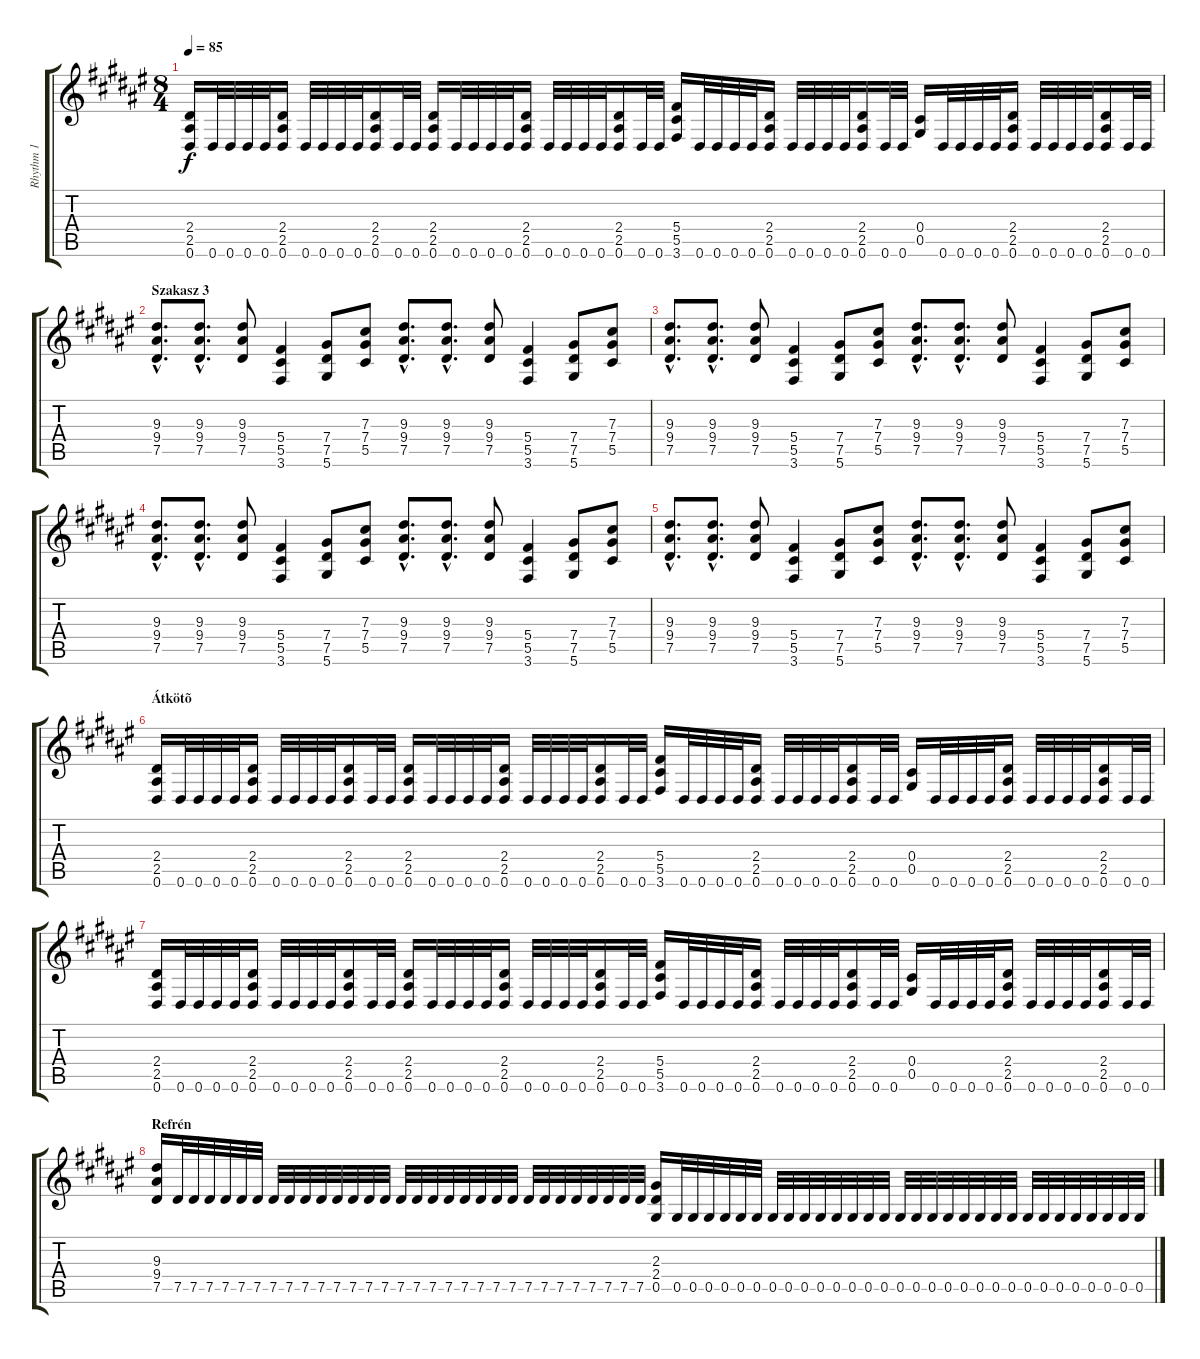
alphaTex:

\track ("Rhythm 1" "Rhythm 1") {instrument overdrivenguitar}
\staff {score tabs}
\tuning (Eb4 Bb3 Gb3 Db3 Ab2 Eb2) {hide}
\ts (8 4)
\tempo 85
\clef g2
\ks d#minor
(2.4 2.5 0.6).16{dy f} 0.6.32 0.6.32 0.6.32 0.6.32 (2.4 2.5 0.6).16 0.6.32 0.6.32 0.6.32 0.6.32 (2.4 2.5 0.6).16 0.6.32 0.6.32 (2.4 2.5 0.6).16 0.6.32 0.6.32 0.6.32 0.6.32 (2.4 2.5 0.6).16 0.6.32 0.6.32 0.6.32 0.6.32 (2.4 2.5 0.6).16 0.6.32 0.6.32 (5.4 5.5 3.6).16 0.6.32 0.6.32 0.6.32 0.6.32 (2.4 2.5 0.6).16 0.6.32 0.6.32 0.6.32 0.6.32 (2.4 2.5 0.6).16 0.6.32 0.6.32 (0.4 0.5).16 0.6.32 0.6.32 0.6.32 0.6.32 (2.4 2.5 0.6).16 0.6.32 0.6.32 0.6.32 0.6.32 (2.4 2.5 0.6).16 0.6.32 0.6.32 |
\section ("" "Szakasz 3")
(9.3{hac} 9.4{hac} 7.5{hac}).8{d} (9.3{hac} 9.4{hac} 7.5{hac}).8{d} (9.3 9.4 7.5).8 (5.4 5.5 3.6).4 (7.4 7.5 5.6).8 (7.3 7.4 5.5).8 (9.3{hac} 9.4{hac} 7.5{hac}).8{d} (9.3{hac} 9.4{hac} 7.5{hac}).8{d} (9.3 9.4 7.5).8 (5.4 5.5 3.6).4 (7.4 7.5 5.6).8 (7.3 7.4 5.5).8 |
(9.3{hac} 9.4{hac} 7.5{hac}).8{d} (9.3{hac} 9.4{hac} 7.5{hac}).8{d} (9.3 9.4 7.5).8 (5.4 5.5 3.6).4 (7.4 7.5 5.6).8 (7.3 7.4 5.5).8 (9.3{hac} 9.4{hac} 7.5{hac}).8{d} (9.3{hac} 9.4{hac} 7.5{hac}).8{d} (9.3 9.4 7.5).8 (5.4 5.5 3.6).4 (7.4 7.5 5.6).8 (7.3 7.4 5.5).8 |
(9.3{hac} 9.4{hac} 7.5{hac}).8{d} (9.3{hac} 9.4{hac} 7.5{hac}).8{d} (9.3 9.4 7.5).8 (5.4 5.5 3.6).4 (7.4 7.5 5.6).8 (7.3 7.4 5.5).8 (9.3{hac} 9.4{hac} 7.5{hac}).8{d} (9.3{hac} 9.4{hac} 7.5{hac}).8{d} (9.3 9.4 7.5).8 (5.4 5.5 3.6).4 (7.4 7.5 5.6).8 (7.3 7.4 5.5).8 |
(9.3{hac} 9.4{hac} 7.5{hac}).8{d} (9.3{hac} 9.4{hac} 7.5{hac}).8{d} (9.3 9.4 7.5).8 (5.4 5.5 3.6).4 (7.4 7.5 5.6).8 (7.3 7.4 5.5).8 (9.3{hac} 9.4{hac} 7.5{hac}).8{d} (9.3{hac} 9.4{hac} 7.5{hac}).8{d} (9.3 9.4 7.5).8 (5.4 5.5 3.6).4 (7.4 7.5 5.6).8 (7.3 7.4 5.5).8 |
\section ("" "Átkötõ")
(2.4 2.5 0.6).16 0.6.32 0.6.32 0.6.32 0.6.32 (2.4 2.5 0.6).16 0.6.32 0.6.32 0.6.32 0.6.32 (2.4 2.5 0.6).16 0.6.32 0.6.32 (2.4 2.5 0.6).16 0.6.32 0.6.32 0.6.32 0.6.32 (2.4 2.5 0.6).16 0.6.32 0.6.32 0.6.32 0.6.32 (2.4 2.5 0.6).16 0.6.32 0.6.32 (5.4 5.5 3.6).16 0.6.32 0.6.32 0.6.32 0.6.32 (2.4 2.5 0.6).16 0.6.32 0.6.32 0.6.32 0.6.32 (2.4 2.5 0.6).16 0.6.32 0.6.32 (0.4 0.5).16 0.6.32 0.6.32 0.6.32 0.6.32 (2.4 2.5 0.6).16 0.6.32 0.6.32 0.6.32 0.6.32 (2.4 2.5 0.6).16 0.6.32 0.6.32 |
(2.4 2.5 0.6).16 0.6.32 0.6.32 0.6.32 0.6.32 (2.4 2.5 0.6).16 0.6.32 0.6.32 0.6.32 0.6.32 (2.4 2.5 0.6).16 0.6.32 0.6.32 (2.4 2.5 0.6).16 0.6.32 0.6.32 0.6.32 0.6.32 (2.4 2.5 0.6).16 0.6.32 0.6.32 0.6.32 0.6.32 (2.4 2.5 0.6).16 0.6.32 0.6.32 (5.4 5.5 3.6).16 0.6.32 0.6.32 0.6.32 0.6.32 (2.4 2.5 0.6).16 0.6.32 0.6.32 0.6.32 0.6.32 (2.4 2.5 0.6).16 0.6.32 0.6.32 (0.4 0.5).16 0.6.32 0.6.32 0.6.32 0.6.32 (2.4 2.5 0.6).16 0.6.32 0.6.32 0.6.32 0.6.32 (2.4 2.5 0.6).16 0.6.32 0.6.32 |
\section ("" "Refrén")
(9.3 9.4 7.5).16 7.5.32 7.5.32 7.5.32 7.5.32 7.5.32 7.5.32 7.5.32 7.5.32 7.5.32 7.5.32 7.5.32 7.5.32 7.5.32 7.5.32 7.5.32 7.5.32 7.5.32 7.5.32 7.5.32 7.5.32 7.5.32 7.5.32 7.5.32 7.5.32 7.5.32 7.5.32 7.5.32 7.5.32 7.5.32 7.5.32 (2.3 2.4 0.5).16 0.5.32 0.5.32 0.5.32 0.5.32 0.5.32 0.5.32 0.5.32 0.5.32 0.5.32 0.5.32 0.5.32 0.5.32 0.5.32 0.5.32 0.5.32 0.5.32 0.5.32 0.5.32 0.5.32 0.5.32 0.5.32 0.5.32 0.5.32 0.5.32 0.5.32 0.5.32 0.5.32 0.5.32 0.5.32 0.5.32
